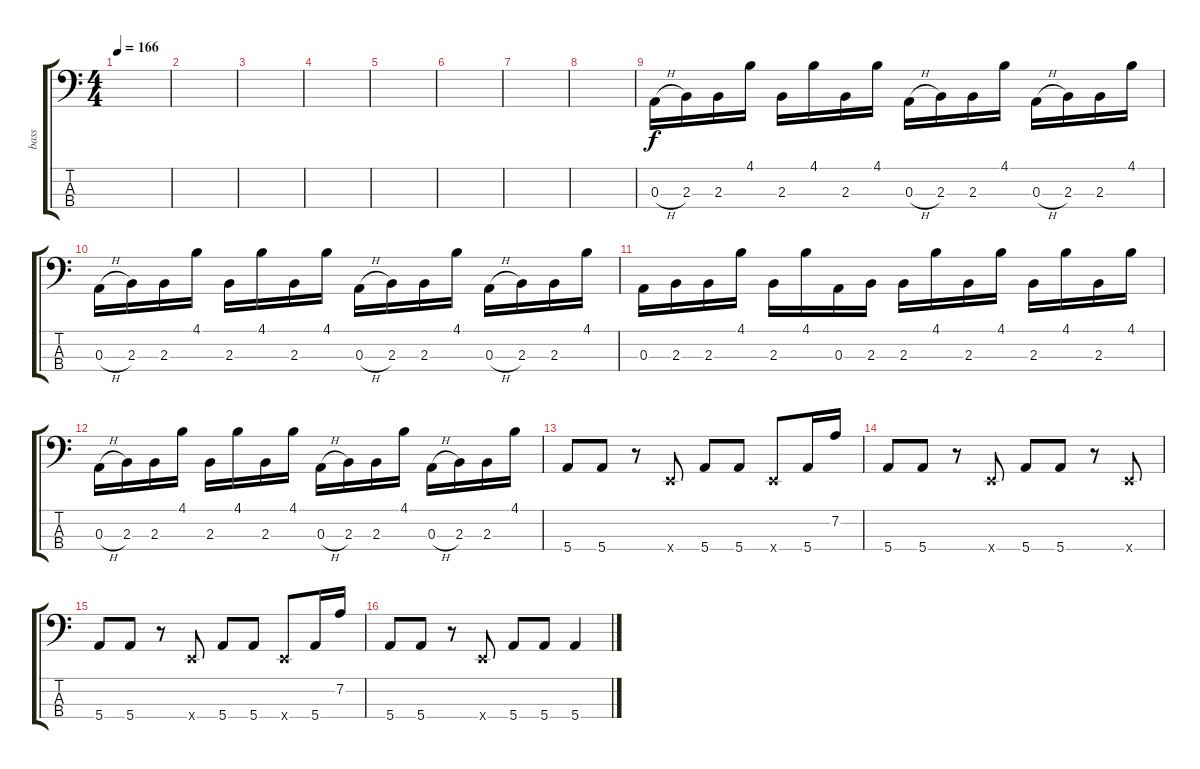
\track ("bass" "bass") {instrument slapbass2}
\staff {score tabs}
\tuning (G2 D2 A1 E1) {hide}
\ts (4 4)
\tempo 166
\clef f4
\ks c
|
|
|
|
|
|
|
|
0.3{h}.16 2.3.16 2.3.16 4.1.16 2.3.16 4.1.16 2.3.16 4.1.16 0.3{h}.16 2.3.16 2.3.16 4.1.16 0.3{h}.16 2.3.16 2.3.16 4.1.16 |
0.3{h}.16 2.3.16 2.3.16 4.1.16 2.3.16 4.1.16 2.3.16 4.1.16 0.3{h}.16 2.3.16 2.3.16 4.1.16 0.3{h}.16 2.3.16 2.3.16 4.1.16 |
0.3.16 2.3.16 2.3.16 4.1.16 2.3.16 4.1.16 0.3.16 2.3.16 2.3.16 4.1.16 2.3.16 4.1.16 2.3.16 4.1.16 2.3.16 4.1.16 |
0.3{h}.16 2.3.16 2.3.16 4.1.16 2.3.16 4.1.16 2.3.16 4.1.16 0.3{h}.16 2.3.16 2.3.16 4.1.16 0.3{h}.16 2.3.16 2.3.16 4.1.16 |
5.4.8 5.4.8 r.8 0.4{x}.8 5.4.8 5.4.8 0.4{x}.8 5.4.16 7.2.16 |
5.4.8 5.4.8 r.8 0.4{x}.8 5.4.8 5.4.8 r.8 0.4{x}.8 |
5.4.8 5.4.8 r.8 0.4{x}.8 5.4.8 5.4.8 0.4{x}.8 5.4.16 7.2.16 |
5.4.8 5.4.8 r.8 0.4{x}.8 5.4.8 5.4.8 5.4.4
